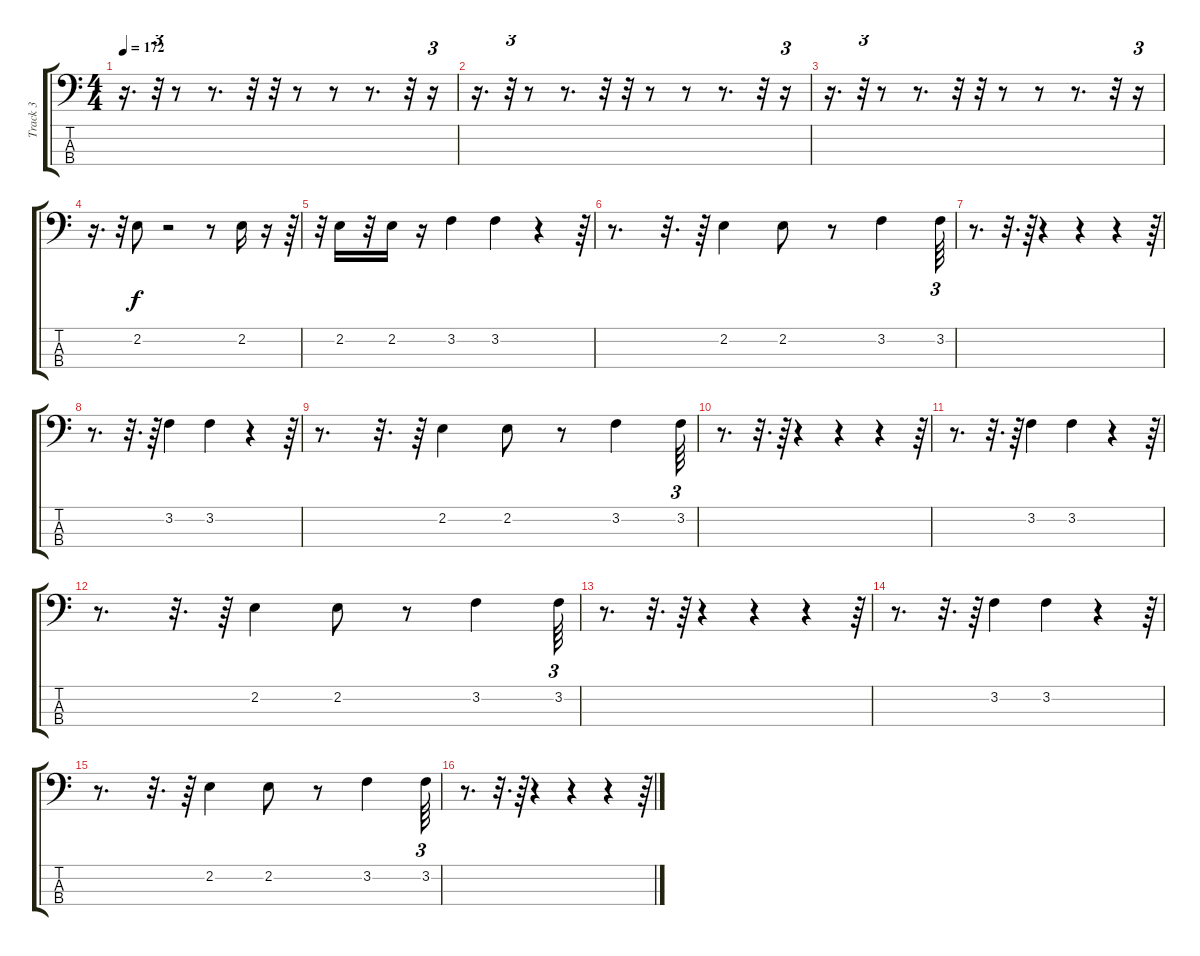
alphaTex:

\track ("Track 3" "Track 3") {instrument electricbassfinger}
\staff {score tabs}
\tuning (G2 D2 A1 E1) {hide}
\ts (4 4)
\tempo 172
\clef f4
\ks c
r.16{d dy f} r.32{tu (3 2)} r.8 r.8{d} r.32 r.32 r.8 r.8 r.8{d} r.32 r.16{tu (3 2)} |
r.16{d} r.32{tu (3 2)} r.8 r.8{d} r.32 r.32 r.8 r.8 r.8{d} r.32 r.16{tu (3 2)} |
r.16{d} r.32{tu (3 2)} r.8 r.8{d} r.32 r.32 r.8 r.8 r.8{d} r.32 r.16{tu (3 2)} |
r.16{d} r.32{tu (3 2)} 2.2.8 r.2 r.8 2.2.16 r.16 r.64{tu (3 2)} |
r.32{tu (3 2)} 2.2.16 r.32 2.2.16 r.16 3.2.4 3.2.4 r.4 r.64{tu (3 2)} |
r.8{d} r.32{d} r.64 2.2.4 2.2.8 r.8 3.2.4 3.2.64{tu (3 2)} |
r.8{d} r.32{d} r.64 r.4 r.4 r.4 r.64{tu (3 2)} |
r.8{d} r.32{d} r.64 3.2.4 3.2.4 r.4 r.64{tu (3 2)} |
r.8{d} r.32{d} r.64 2.2.4 2.2.8 r.8 3.2.4 3.2.64{tu (3 2)} |
r.8{d} r.32{d} r.64 r.4 r.4 r.4 r.64{tu (3 2)} |
r.8{d} r.32{d} r.64 3.2.4 3.2.4 r.4 r.64{tu (3 2)} |
r.8{d} r.32{d} r.64 2.2.4 2.2.8 r.8 3.2.4 3.2.64{tu (3 2)} |
r.8{d} r.32{d} r.64 r.4 r.4 r.4 r.64{tu (3 2)} |
r.8{d} r.32{d} r.64 3.2.4 3.2.4 r.4 r.64{tu (3 2)} |
r.8{d} r.32{d} r.64 2.2.4 2.2.8 r.8 3.2.4 3.2.64{tu (3 2)} |
r.8{d} r.32{d} r.64 r.4 r.4 r.4 r.64{tu (3 2)}
